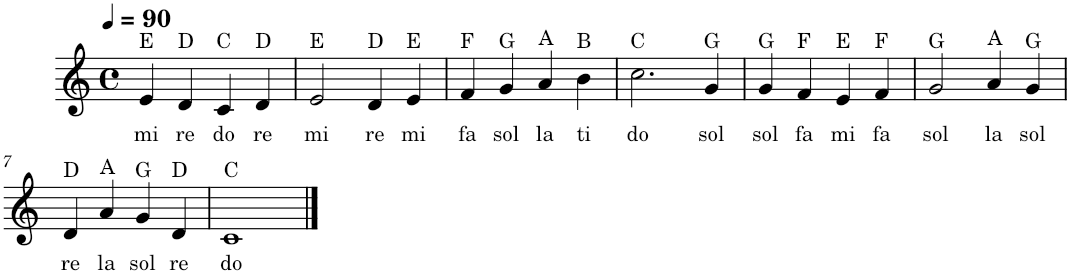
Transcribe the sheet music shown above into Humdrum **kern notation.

**kern	**text
*part1	*part1
*staff1	*staff1
*I"Piano	*
*I'Pno.	*
*clefG2	*
*k[]	*
*M4/4	*
*met(c)	*
*MM90	*
=1	=1
!LO:TX:a:t=E	!
!	!LO:LY:b
4e/	mi
!LO:TX:a:t=D	!
!	!LO:LY:b
4d/	re
!LO:TX:a:t=C	!
!	!LO:LY:b
4c/	do
!LO:TX:a:t=D	!
!	!LO:LY:b
4d/	re
=2	=2
!LO:TX:a:t=E	!
!	!LO:LY:b
2e/	mi
!LO:TX:a:t=D	!
!	!LO:LY:b
4d/	re
!LO:TX:a:t=E	!
!	!LO:LY:b
4e/	mi
=3	=3
!LO:TX:a:t=F	!
!	!LO:LY:b
4f/	fa
!LO:TX:a:t=G	!
!	!LO:LY:b
4g/	sol
!LO:TX:a:t=A	!
!	!LO:LY:b
4a/	la
!LO:TX:a:t=B	!
!	!LO:LY:b
4b\	ti
=4	=4
!LO:TX:a:t=C	!
!	!LO:LY:b
2.cc\	do
!LO:TX:a:t=G	!
!	!LO:LY:b
4g/	sol
=5	=5
!LO:TX:a:t=G	!
!	!LO:LY:b
4g/	sol
!LO:TX:a:t=F	!
!	!LO:LY:b
4f/	fa
!LO:TX:a:t=E	!
!	!LO:LY:b
4e/	mi
!LO:TX:a:t=F	!
!	!LO:LY:b
4f/	fa
=6	=6
!LO:TX:a:t=G	!
!	!LO:LY:b
2g/	sol
!LO:TX:a:t=A	!
!	!LO:LY:b
4a/	la
!LO:TX:a:t=G	!
!	!LO:LY:b
4g/	sol
!!LO:LB:g=z
=7	=7
!LO:TX:a:t=D	!
!	!LO:LY:b
4d/	re
!LO:TX:a:t=A	!
!	!LO:LY:b
4a/	la
!LO:TX:a:t=G	!
!	!LO:LY:b
4g/	sol
!LO:TX:a:t=D	!
!	!LO:LY:b
4d/	re
=8	=8
!LO:TX:a:t=C	!
!	!LO:LY:b
1c	do
==	==
*-	*-
